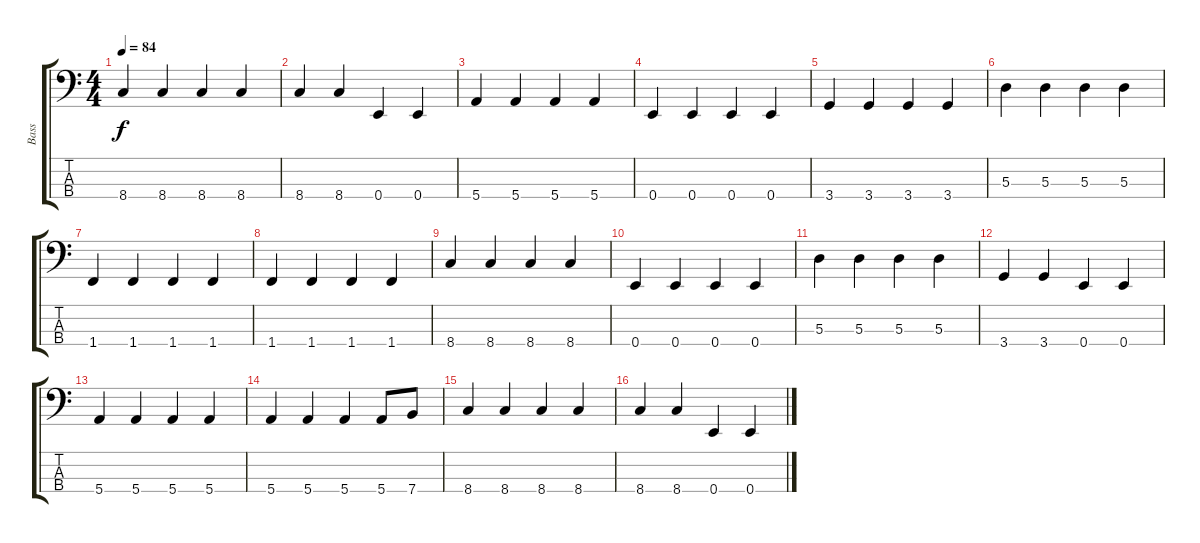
\track ("Bass" "Bass") {instrument electricbassfinger}
\staff {score tabs}
\tuning (G2 D2 A1 E1) {hide}
\ts (4 4)
\tempo 84
\clef f4
\ks c
8.4.4{dy f} 8.4.4 8.4.4 8.4.4 |
8.4.4 8.4.4 0.4.4 0.4.4 |
5.4.4 5.4.4 5.4.4 5.4.4 |
0.4.4 0.4.4 0.4.4 0.4.4 |
3.4.4 3.4.4 3.4.4 3.4.4 |
5.3.4 5.3.4 5.3.4 5.3.4 |
1.4.4 1.4.4 1.4.4 1.4.4 |
1.4.4 1.4.4 1.4.4 1.4.4 |
8.4.4 8.4.4 8.4.4 8.4.4 |
0.4.4 0.4.4 0.4.4 0.4.4 |
5.3.4 5.3.4 5.3.4 5.3.4 |
3.4.4 3.4.4 0.4.4 0.4.4 |
5.4.4 5.4.4 5.4.4 5.4.4 |
5.4.4 5.4.4 5.4.4 5.4.8 7.4.8 |
8.4.4 8.4.4 8.4.4 8.4.4 |
8.4.4 8.4.4 0.4.4 0.4.4
